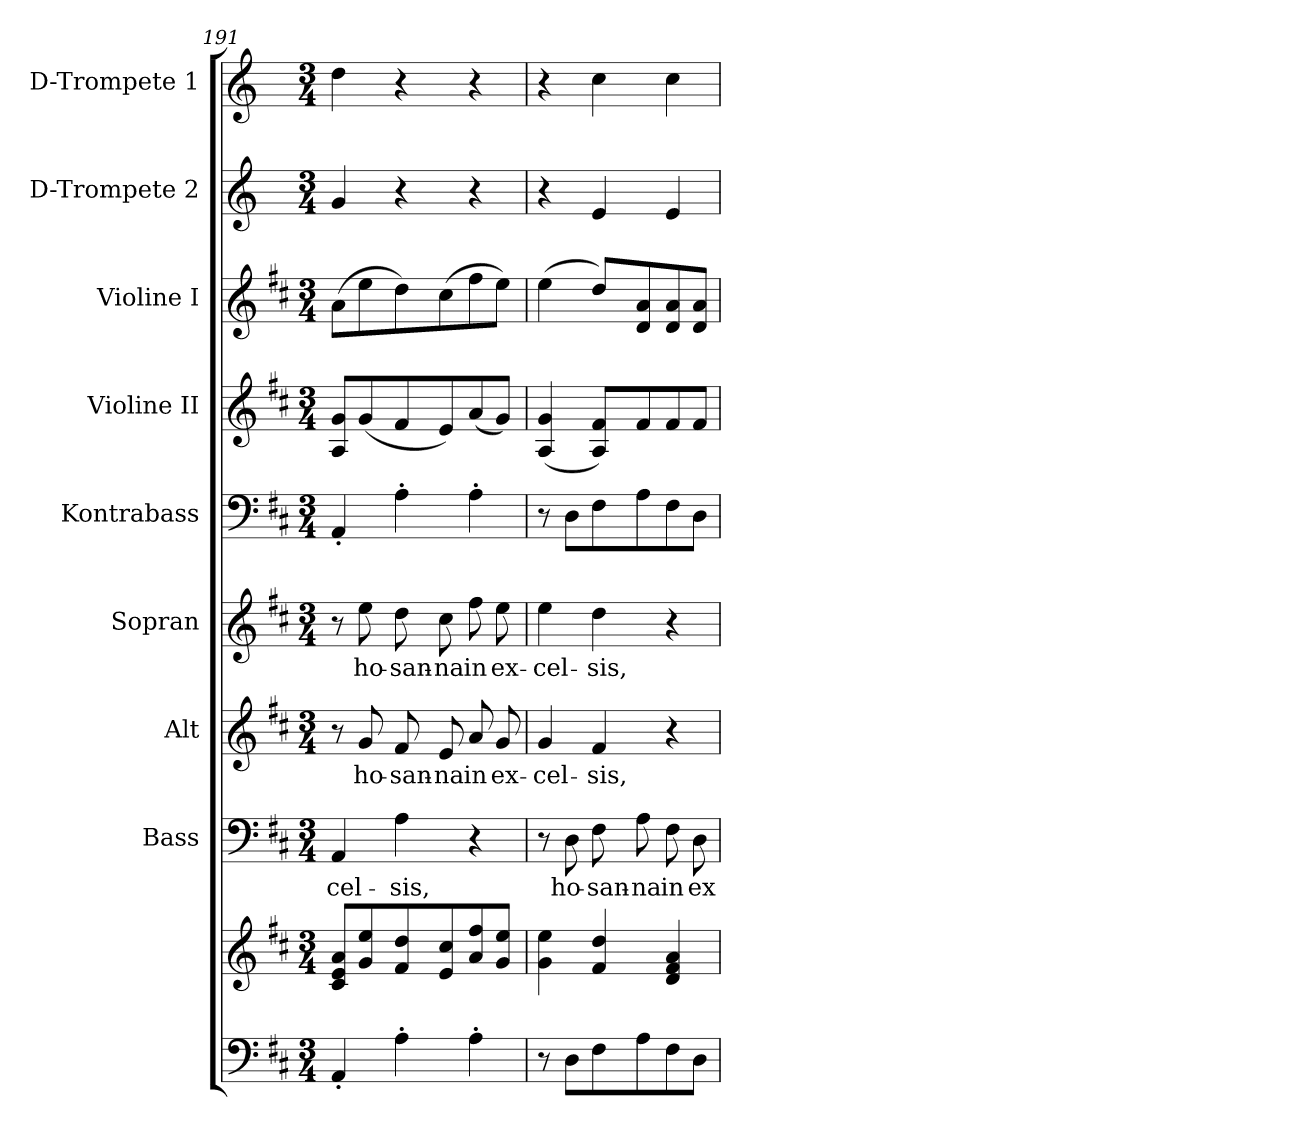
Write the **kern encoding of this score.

**kern	**kern	**kern	**text	**kern	**text	**kern	**text	**kern	**kern	**kern	**kern	**kern
*part9	*part9	*part8	*part8	*part7	*part7	*part6	*part6	*part5	*part4	*part3	*part2	*part1
*staff10	*staff9	*staff8	*staff8	*staff7	*staff7	*staff6	*staff6	*staff5	*staff4	*staff3	*staff2	*staff1
*	*	*I"Bass	*	*I"Alt	*	*I"Sopran	*	*I"Kontrabass	*I"Violine II	*I"Violine I	*I"D-Trompete 2	*I"D-Trompete 1
*	*	*I'B.	*	*I'A.	*	*I'S.	*	*I'Kb.	*I'Vl. II	*I'Vl. I	*I'D Trp. 2	*I'D Trp. 1
*clefF4	*clefG2	*clefF4	*	*clefG2	*	*clefG2	*	*clefF4	*clefG2	*clefG2	*clefG2	*clefG2
*	*	*	*	*	*	*	*	*ITrd7c12	*	*	*ITrd-1c-2	*ITrd-1c-2
*k[f#c#]	*k[f#c#]	*k[f#c#]	*	*k[f#c#]	*	*k[f#c#]	*	*k[f#c#]	*k[f#c#]	*k[f#c#]	*k[f#c#]	*k[f#c#]
*D:	*D:	*D:	*	*D:	*	*D:	*	*D:	*D:	*D:	*D:	*D:
*M3/4	*M3/4	*M3/4	*	*M3/4	*	*M3/4	*	*M3/4	*M3/4	*M3/4	*M3/4	*M3/4
=191	=191	=191	=191	=191	=191	=191	=191	=191	=191	=191	=191	=191
!	!	!	!LO:LY:b	!	!	!	!	!	!	!	!	!
4AA'</	8c#/ 8e/ 8a/L	4AA/	-cel-	8r	.	8r	.	4AAA'</	8A/ 8g/L	(>8a\L	4a/	4ee\
!	!	!	!	!	!LO:LY:b	!	!LO:LY:b	!	!	!	!	!
.	8g/ 8ee/	.	.	8g/	ho-	8ee\	ho-	.	(<8g/	8ee\	.	.
!	!	!	!LO:LY:b	!	!LO:LY:b	!	!LO:LY:b	!	!	!	!	!
4A'>\	8f#/ 8dd/	4A\	-sis,	8f#/	-san-	8dd\	-san-	4AA'>\	8f#/	8dd\)	4r	4r
!	!	!	!	!	!LO:LY:b	!	!LO:LY:b	!	!	!	!	!
.	8e/ 8cc#/	.	.	8e/	-na	8cc#\	-na	.	8e/)	(>8cc#\	.	.
!	!	!	!	!	!LO:LY:b	!	!LO:LY:b	!	!	!	!	!
4A'>\	8a/ 8ff#/	4r	.	8a/	in	8ff#\	in	4AA'>\	(<8a/	8ff#\	4r	4r
!	!	!	!	!	!LO:LY:b	!	!LO:LY:b	!	!	!	!	!
.	8g/ 8ee/J	.	.	8g/	ex-	8ee\	ex-	.	8g/J)	8ee\J)	.	.
=192	=192	=192	=192	=192	=192	=192	=192	=192	=192	=192	=192	=192
!	!	!	!	!	!LO:LY:b	!	!LO:LY:b	!	!	!	!	!
8r	4g\ 4ee\	8r	.	4g/	-cel-	4ee\	-cel-	8r	(<4A/ 4g/	(>4ee\	4r	4r
!	!	!	!LO:LY:b	!	!	!	!	!	!	!	!	!
8D\L	.	8D\	ho-	.	.	.	.	8DD\L	.	.	.	.
!	!	!	!LO:LY:b	!	!LO:LY:b	!	!LO:LY:b	!	!	!	!	!
8F#\	4f#/ 4dd/	8F#\	-san-	4f#/	-sis,	4dd\	-sis,	8FF#\	8A/ 8f#/L)	8dd/L)	4f#/	4dd\
!	!	!	!LO:LY:b	!	!	!	!	!	!	!	!	!
8A\	.	8A\	-na	.	.	.	.	8AA\	8f#/	8d/ 8a/	.	.
!	!	!	!LO:LY:b	!	!	!	!	!	!	!	!	!
8F#\	4d/ 4f#/ 4a/	8F#\	in	4r	.	4r	.	8FF#\	8f#/	8d/ 8a/	4f#/	4dd\
!	!	!	!LO:LY:b	!	!	!	!	!	!	!	!	!
8D\J	.	8D\	ex-	.	.	.	.	8DD\J	8f#/J	8d/ 8a/J	.	.
=	=	=	=	=	=	=	=	=	=	=	=	=
*-	*-	*-	*-	*-	*-	*-	*-	*-	*-	*-	*-	*-
